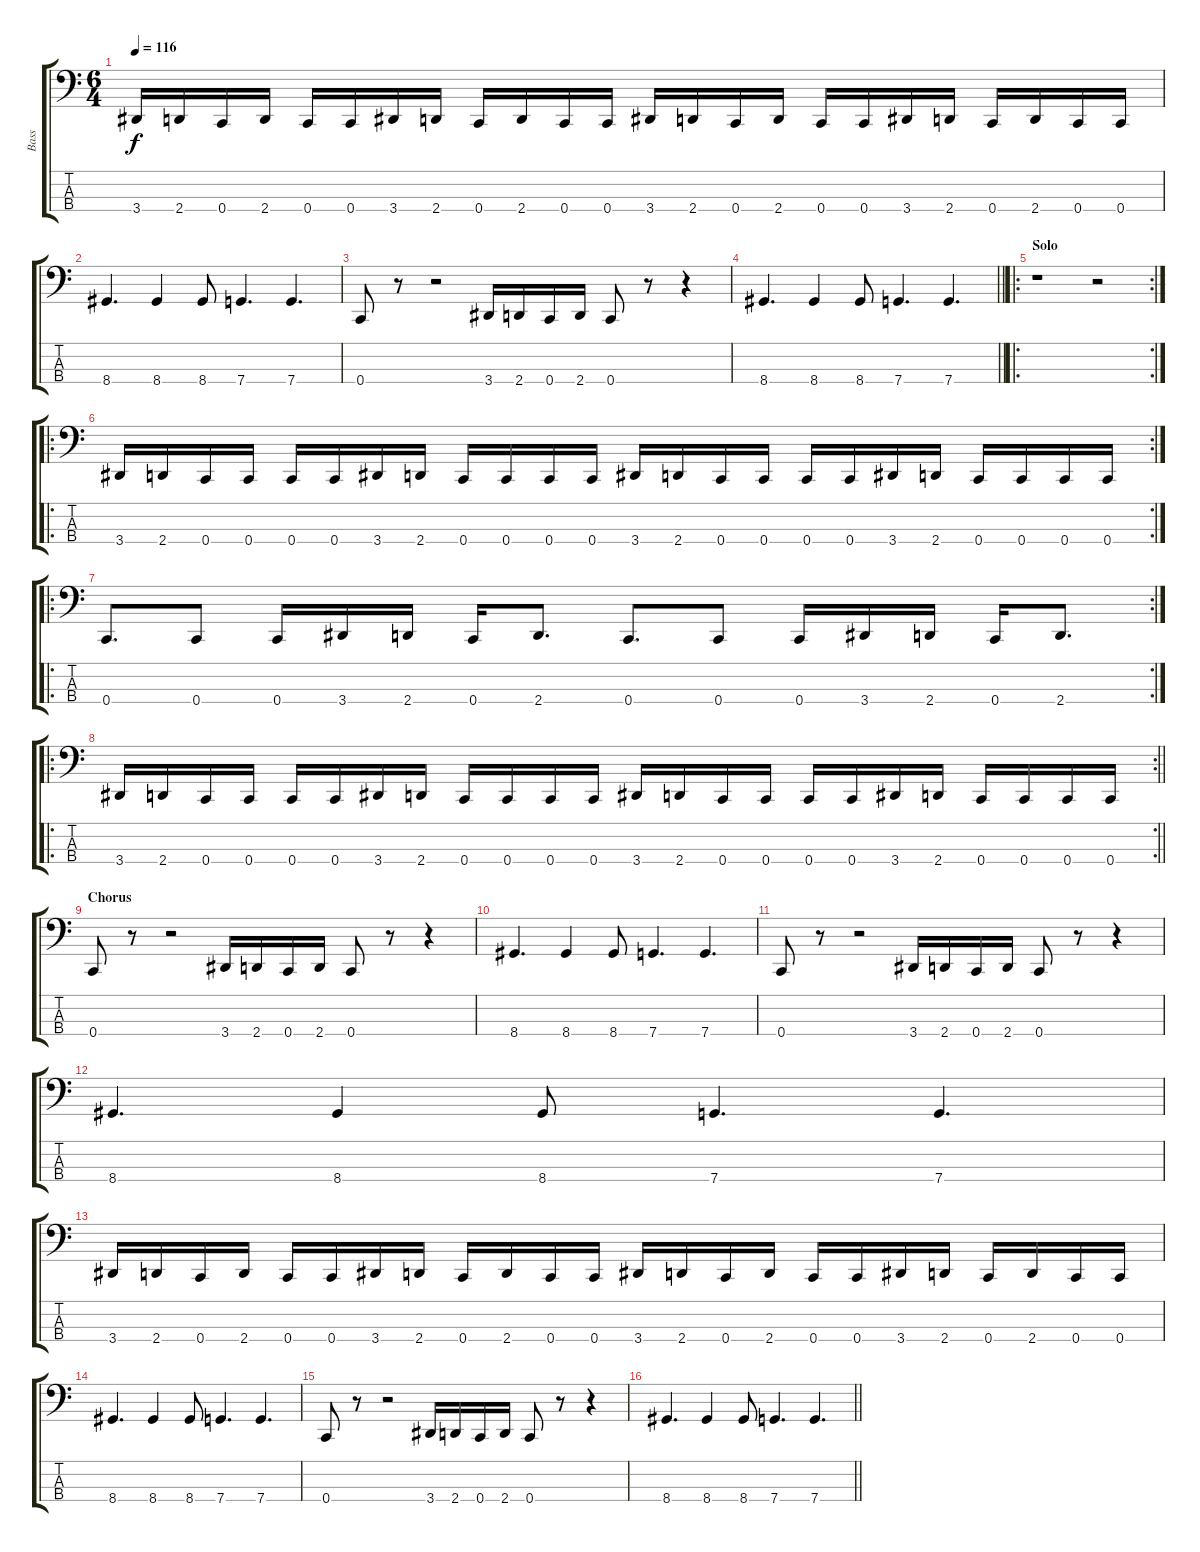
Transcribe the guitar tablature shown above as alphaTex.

\track ("Bass" "Bass") {instrument electricbassfinger}
\staff {score tabs}
\tuning (F2 C2 G1 C1) {hide}
\ts (6 4)
\tempo 116
\clef f4
\ks c
3.4.16{dy f} 2.4.16 0.4.16 2.4.16 0.4.16 0.4.16 3.4.16 2.4.16 0.4.16 2.4.16 0.4.16 0.4.16 3.4.16 2.4.16 0.4.16 2.4.16 0.4.16 0.4.16 3.4.16 2.4.16 0.4.16 2.4.16 0.4.16 0.4.16 |
8.4.4{d} 8.4.4 8.4.8 7.4.4{d} 7.4.4{d} |
0.4.8 r.8 r.2 3.4.16 2.4.16 0.4.16 2.4.16 0.4.8 r.8 r.4 |
\barLineRight lightlight
8.4.4{d} 8.4.4 8.4.8 7.4.4{d} 7.4.4{d} |
\ro
\rc 2
\section ("" "Solo")
r.1 r.2 |
\ro
\rc 2
3.4.16 2.4.16 0.4.16 0.4.16 0.4.16 0.4.16 3.4.16 2.4.16 0.4.16 0.4.16 0.4.16 0.4.16 3.4.16 2.4.16 0.4.16 0.4.16 0.4.16 0.4.16 3.4.16 2.4.16 0.4.16 0.4.16 0.4.16 0.4.16 |
\ro
\rc 2
0.4.8{d} 0.4.8 0.4.16 3.4.16 2.4.16 0.4.16 2.4.8{d} 0.4.8{d} 0.4.8 0.4.16 3.4.16 2.4.16 0.4.16 2.4.8{d} |
\ro
\rc 2
\barLineRight lightlight
3.4.16 2.4.16 0.4.16 0.4.16 0.4.16 0.4.16 3.4.16 2.4.16 0.4.16 0.4.16 0.4.16 0.4.16 3.4.16 2.4.16 0.4.16 0.4.16 0.4.16 0.4.16 3.4.16 2.4.16 0.4.16 0.4.16 0.4.16 0.4.16 |
\section ("" "Chorus")
0.4.8 r.8 r.2 3.4.16 2.4.16 0.4.16 2.4.16 0.4.8 r.8 r.4 |
8.4.4{d} 8.4.4 8.4.8 7.4.4{d} 7.4.4{d} |
0.4.8 r.8 r.2 3.4.16 2.4.16 0.4.16 2.4.16 0.4.8 r.8 r.4 |
8.4.4{d} 8.4.4 8.4.8 7.4.4{d} 7.4.4{d} |
3.4.16 2.4.16 0.4.16 2.4.16 0.4.16 0.4.16 3.4.16 2.4.16 0.4.16 2.4.16 0.4.16 0.4.16 3.4.16 2.4.16 0.4.16 2.4.16 0.4.16 0.4.16 3.4.16 2.4.16 0.4.16 2.4.16 0.4.16 0.4.16 |
8.4.4{d} 8.4.4 8.4.8 7.4.4{d} 7.4.4{d} |
0.4.8 r.8 r.2 3.4.16 2.4.16 0.4.16 2.4.16 0.4.8 r.8 r.4 |
\barLineRight lightlight
8.4.4{d} 8.4.4 8.4.8 7.4.4{d} 7.4.4{d}
